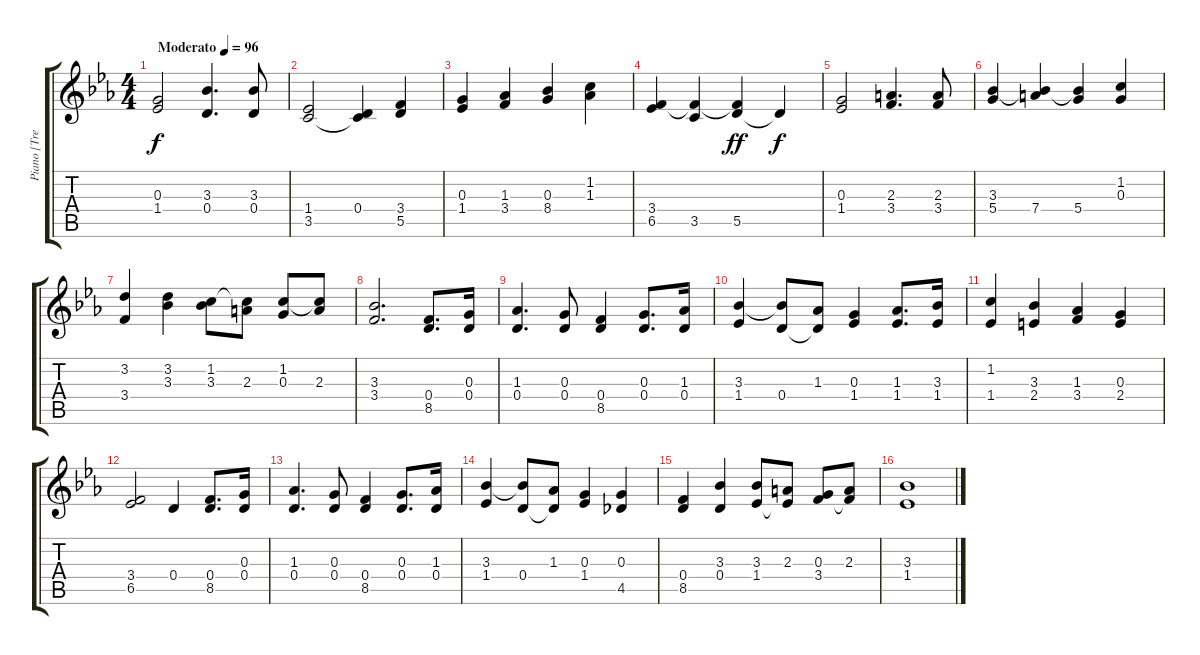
\track ("Piano [Treble]" "Piano [Tre") {instrument acousticguitarsteel}
\staff {score tabs}
\tuning (E4 B3 G3 D3 A2 E2) {hide}
\ts (4 4)
\tempo (96 "Moderato")
\clef g2
\ks eb
(0.3 1.4).2{dy f instrument acousticguitarsteel} (3.3 0.4).4{d} (3.3 0.4).8 |
(1.4 3.5).2 (0.4 3.5{t}).4 (3.4 5.5).4 |
(0.3 1.4).4 (1.3 3.4).4 (0.3 8.4).4 (1.2 1.3).4 |
(3.4 6.5).4 (3.4{t} 3.5).4 (3.4{t} 5.5).4{dy ff} 5.5{t}.4{dy f} |
(0.3 1.4).2 (2.3 3.4).4{d} (2.3 3.4).8 |
(3.3 5.4).4 (3.3{t} 7.4).4 (3.3{t} 5.4).4 (1.2 0.3).4 |
(3.2 3.4).4 (3.2 3.3).4 (1.2 3.3).8 (1.2{t} 2.3).8 (1.2 0.3).8 (1.2{t} 2.3).8 |
(3.3 3.4).2{d} (0.4 8.5).8{d} (0.3 0.4).16 |
(1.3 0.4).4{d} (0.3 0.4).8 (0.4 8.5).4 (0.3 0.4).8{d} (1.3 0.4).16 |
(3.3 1.4).4 (3.3{t} 0.4).8 (1.3 0.4{t}).8 (0.3 1.4).4 (1.3 1.4).8{d} (3.3 1.4).16 |
(1.2 1.4).4 (3.3 2.4).4 (1.3 3.4).4 (0.3 2.4).4 |
(3.4 6.5).2 0.4.4 (0.4 8.5).8{d} (0.3 0.4).16 |
(1.3 0.4).4{d} (0.3 0.4).8 (0.4 8.5).4 (0.3 0.4).8{d} (1.3 0.4).16 |
(3.3 1.4).4 (3.3{t} 0.4).8 (1.3 0.4{t}).8 (0.3 1.4).4 (0.3 4.5).4 |
(0.4 8.5).4 (3.3 0.4).4 (3.3 1.4).8 (2.3 1.4{t}).8 (0.3 3.4).8 (2.3 3.4{t}).8 |
(3.3 1.4).1
